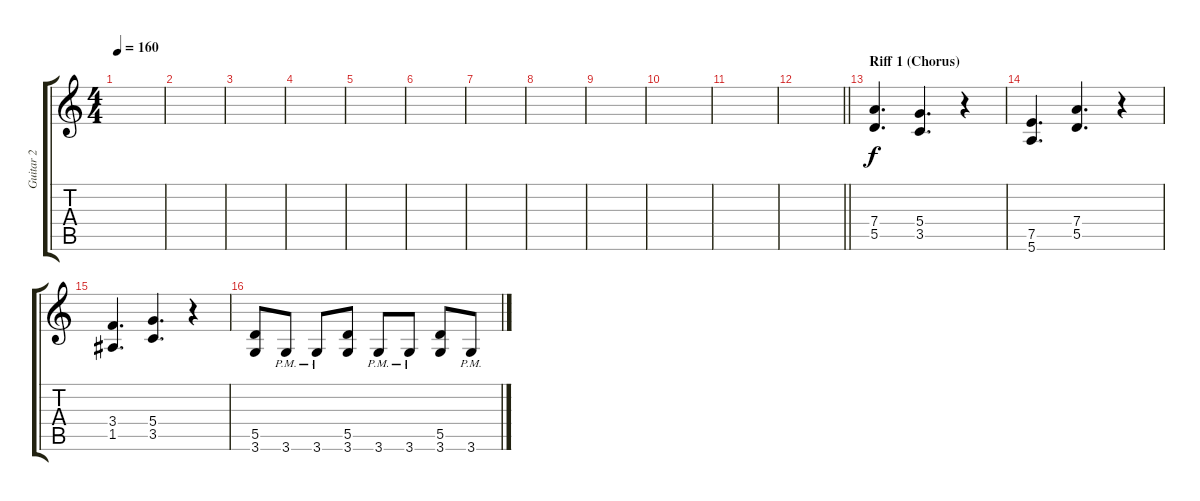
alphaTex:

\track ("Guitar 2" "Guitar 2") {instrument distortionguitar}
\staff {score tabs}
\tuning (E4 B3 G3 D3 A2 E2) {hide}
\ts (4 4)
\tempo 160
\clef g2
\ks c
|
|
|
|
|
|
|
|
|
|
|
\barLineRight lightlight
|
\section ("" "Riff 1 (Chorus)")
(7.4 5.5).4{d} (5.4 3.5).4{d} r.4 |
(7.5 5.6).4{d} (7.4 5.5).4{d} r.4 |
(3.4 1.5).4{d} (5.4 3.5).4{d} r.4 |
(5.5 3.6).8 3.6{pm}.8 3.6{pm}.8 (5.5 3.6).8 3.6{pm}.8 3.6{pm}.8 (5.5 3.6).8 3.6{pm}.8
